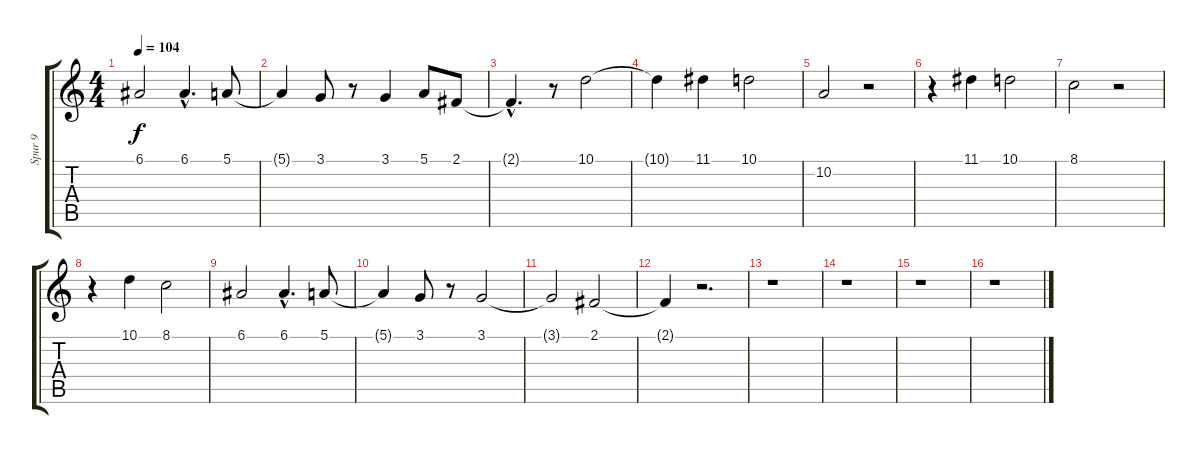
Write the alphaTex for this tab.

\track ("Spur 9" "Spur 9") {instrument pad1newage}
\staff {score tabs}
\tuning (E4 B3 G3 D3 A2 E2) {hide}
\ts (4 4)
\tempo 104
\clef g2
\ks c
6.1.2{dy f} 6.1{hac}.4{d} 5.1.8 |
5.1{t}.4 3.1.8 r.8 3.1.4 5.1.8 2.1.8 |
2.1{hac t}.4{d} r.8 10.1.2 |
10.1{t}.4 11.1.4 10.1.2 |
10.2.2 r.2 |
r.4 11.1.4 10.1.2 |
8.1.2 r.2 |
r.4 10.1.4 8.1.2 |
6.1.2 6.1{hac}.4{d} 5.1.8 |
5.1{t}.4 3.1.8 r.8 3.1.2 |
3.1{t}.2 2.1.2 |
2.1{t}.4 r.2{d} |
r.1 |
r.1 |
r.1 |
r.1
